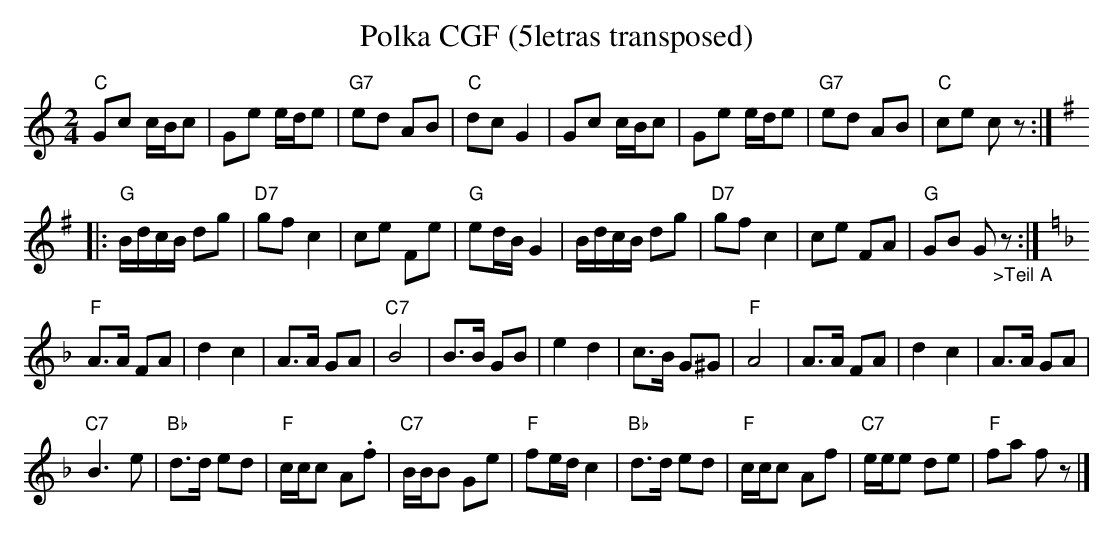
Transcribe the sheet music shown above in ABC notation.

X:1
T: Polka CGF (5letras transposed)
M:2/4
L:1/16
K:C transpose=3 %%MIDI gchordon
"C"G2c2 cBc2 | G2e2 ede2 | "G7"e2d2 A2B2 | "C"d2c2G4 | G2c2 cBc2 | G2e2 ede2 | "G7"e2d2 A2B2 | "C"c2e2 c2z2 :| [K:G]
 |:"G"BdcB d2g2 | "D7"g2f2c4 | c2e2 F2e2 | "G"e2dBG4 | BdcB d2g2 | "D7"g2f2c4 | c2e2 F2A2 | "G"G2B2 G2"_>Teil A"z2 :| [K:F]
 "F"A3A F2A2 | d4c4 | A3A G2A2 | "C7"B8 | B3B G2B2 |  e4d4 | c3B G2^G2 | "F"A8 | A3A F2A2 | d4c4 | A3A G2A2 |
"C7"B6e2 | "Bb"d3d e2d2 | "F"ccc2 A2.f2 | "C7"BBB2 G2e2 | "F"f2ed c4 | "Bb"d3d e2d2 |  "F"ccc2 A2f2 |  "C7"eee2 d2e2 | "F"f2a2 f2z2 |]
